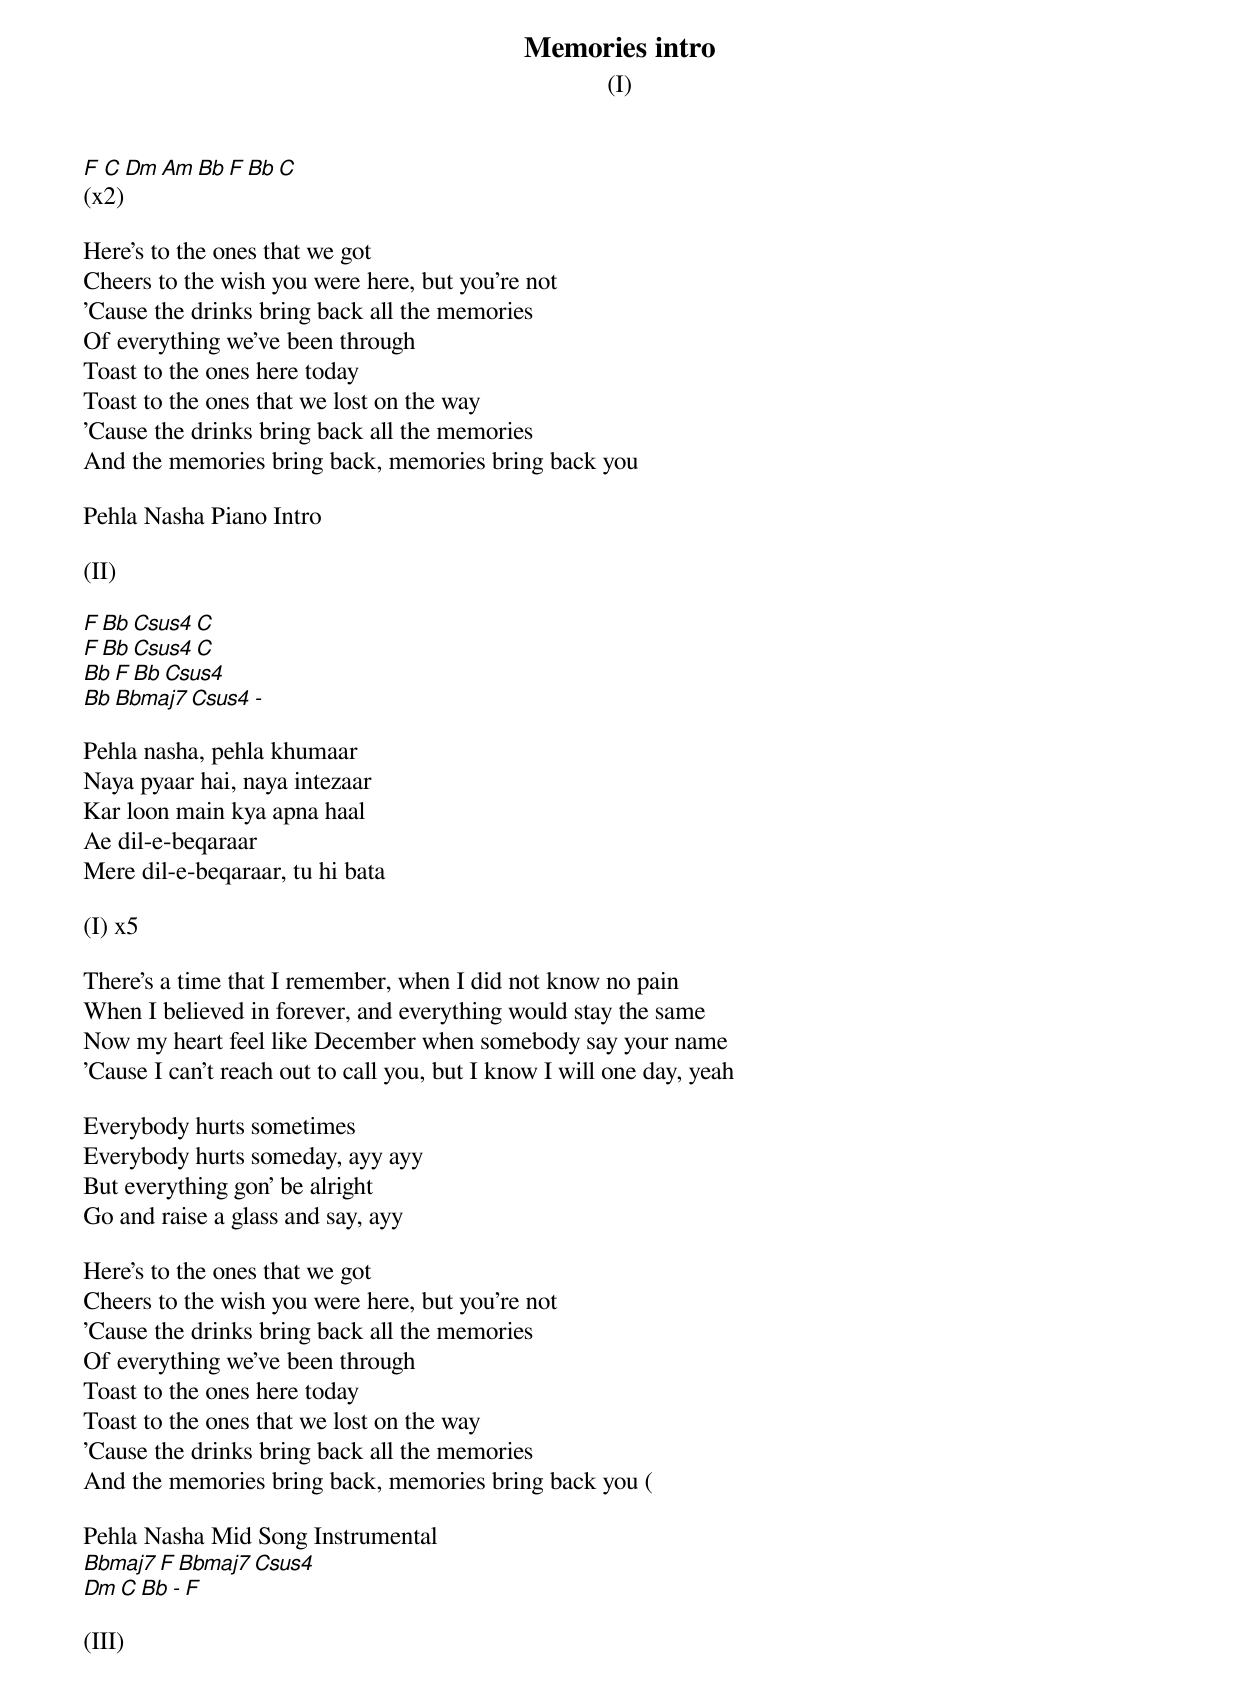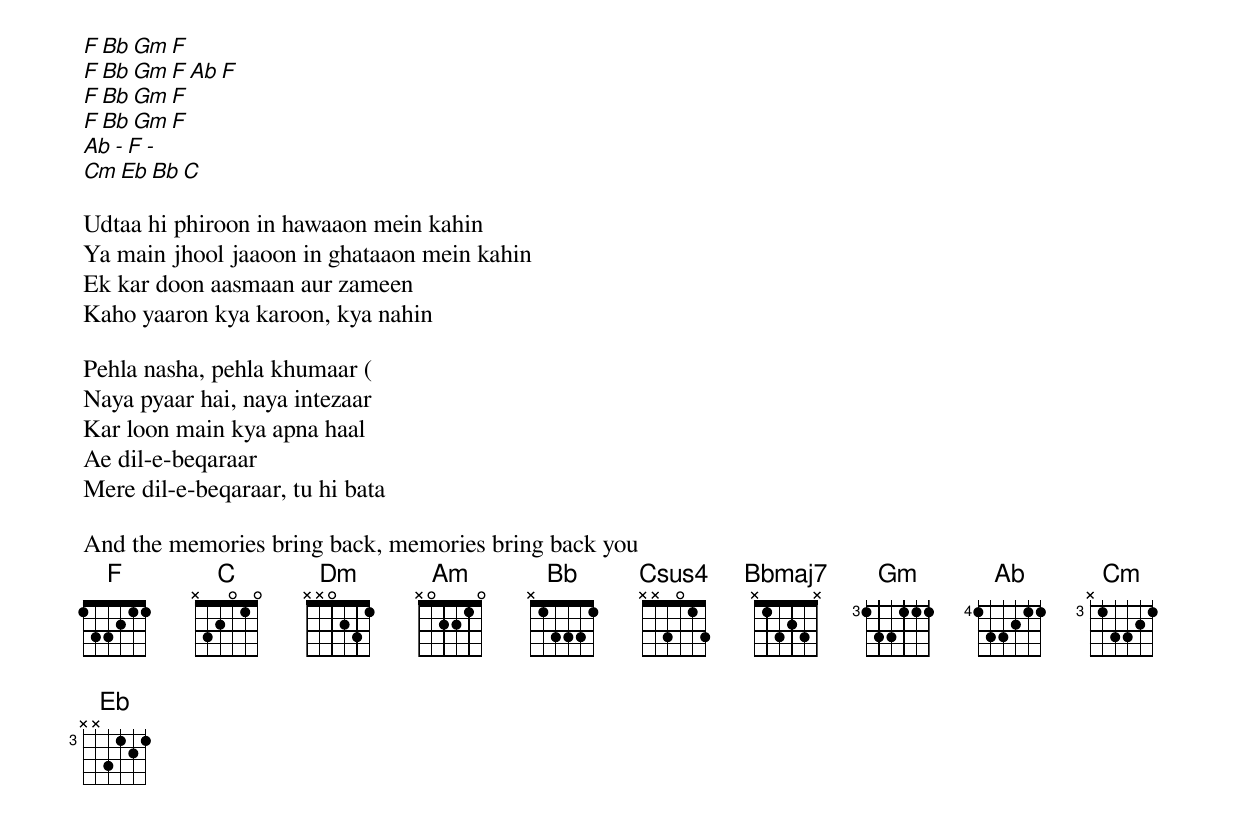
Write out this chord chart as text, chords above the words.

Memories intro
(I)
F C Dm Am Bb F Bb C
(x2)

Here's to the ones that we got
Cheers to the wish you were here, but you're not
'Cause the drinks bring back all the memories
Of everything we've been through
Toast to the ones here today
Toast to the ones that we lost on the way
'Cause the drinks bring back all the memories
And the memories bring back, memories bring back you

Pehla Nasha Piano Intro

(II)

F Bb Csus4 C
F Bb Csus4 C
Bb F Bb Csus4
Bb Bbmaj7 Csus4 -

Pehla nasha, pehla khumaar
Naya pyaar hai, naya intezaar
Kar loon main kya apna haal
Ae dil-e-beqaraar
Mere dil-e-beqaraar, tu hi bata

(I) x5

There's a time that I remember, when I did not know no pain
When I believed in forever, and everything would stay the same
Now my heart feel like December when somebody say your name
'Cause I can't reach out to call you, but I know I will one day, yeah

Everybody hurts sometimes
Everybody hurts someday, ayy ayy
But everything gon' be alright
Go and raise a glass and say, ayy

Here's to the ones that we got
Cheers to the wish you were here, but you're not
'Cause the drinks bring back all the memories
Of everything we've been through
Toast to the ones here today
Toast to the ones that we lost on the way
'Cause the drinks bring back all the memories
And the memories bring back, memories bring back you (

Pehla Nasha Mid Song Instrumental
Bbmaj7 F Bbmaj7 Csus4
Dm C Bb - F

(III)

F Bb Gm F
F Bb Gm F Ab F
F Bb Gm F
F Bb Gm F
Ab - F -
Cm Eb Bb C

Udtaa hi phiroon in hawaaon mein kahin
Ya main jhool jaaoon in ghataaon mein kahin
Ek kar doon aasmaan aur zameen
Kaho yaaron kya karoon, kya nahin

Pehla nasha, pehla khumaar (
Naya pyaar hai, naya intezaar
Kar loon main kya apna haal
Ae dil-e-beqaraar
Mere dil-e-beqaraar, tu hi bata

And the memories bring back, memories bring back you
